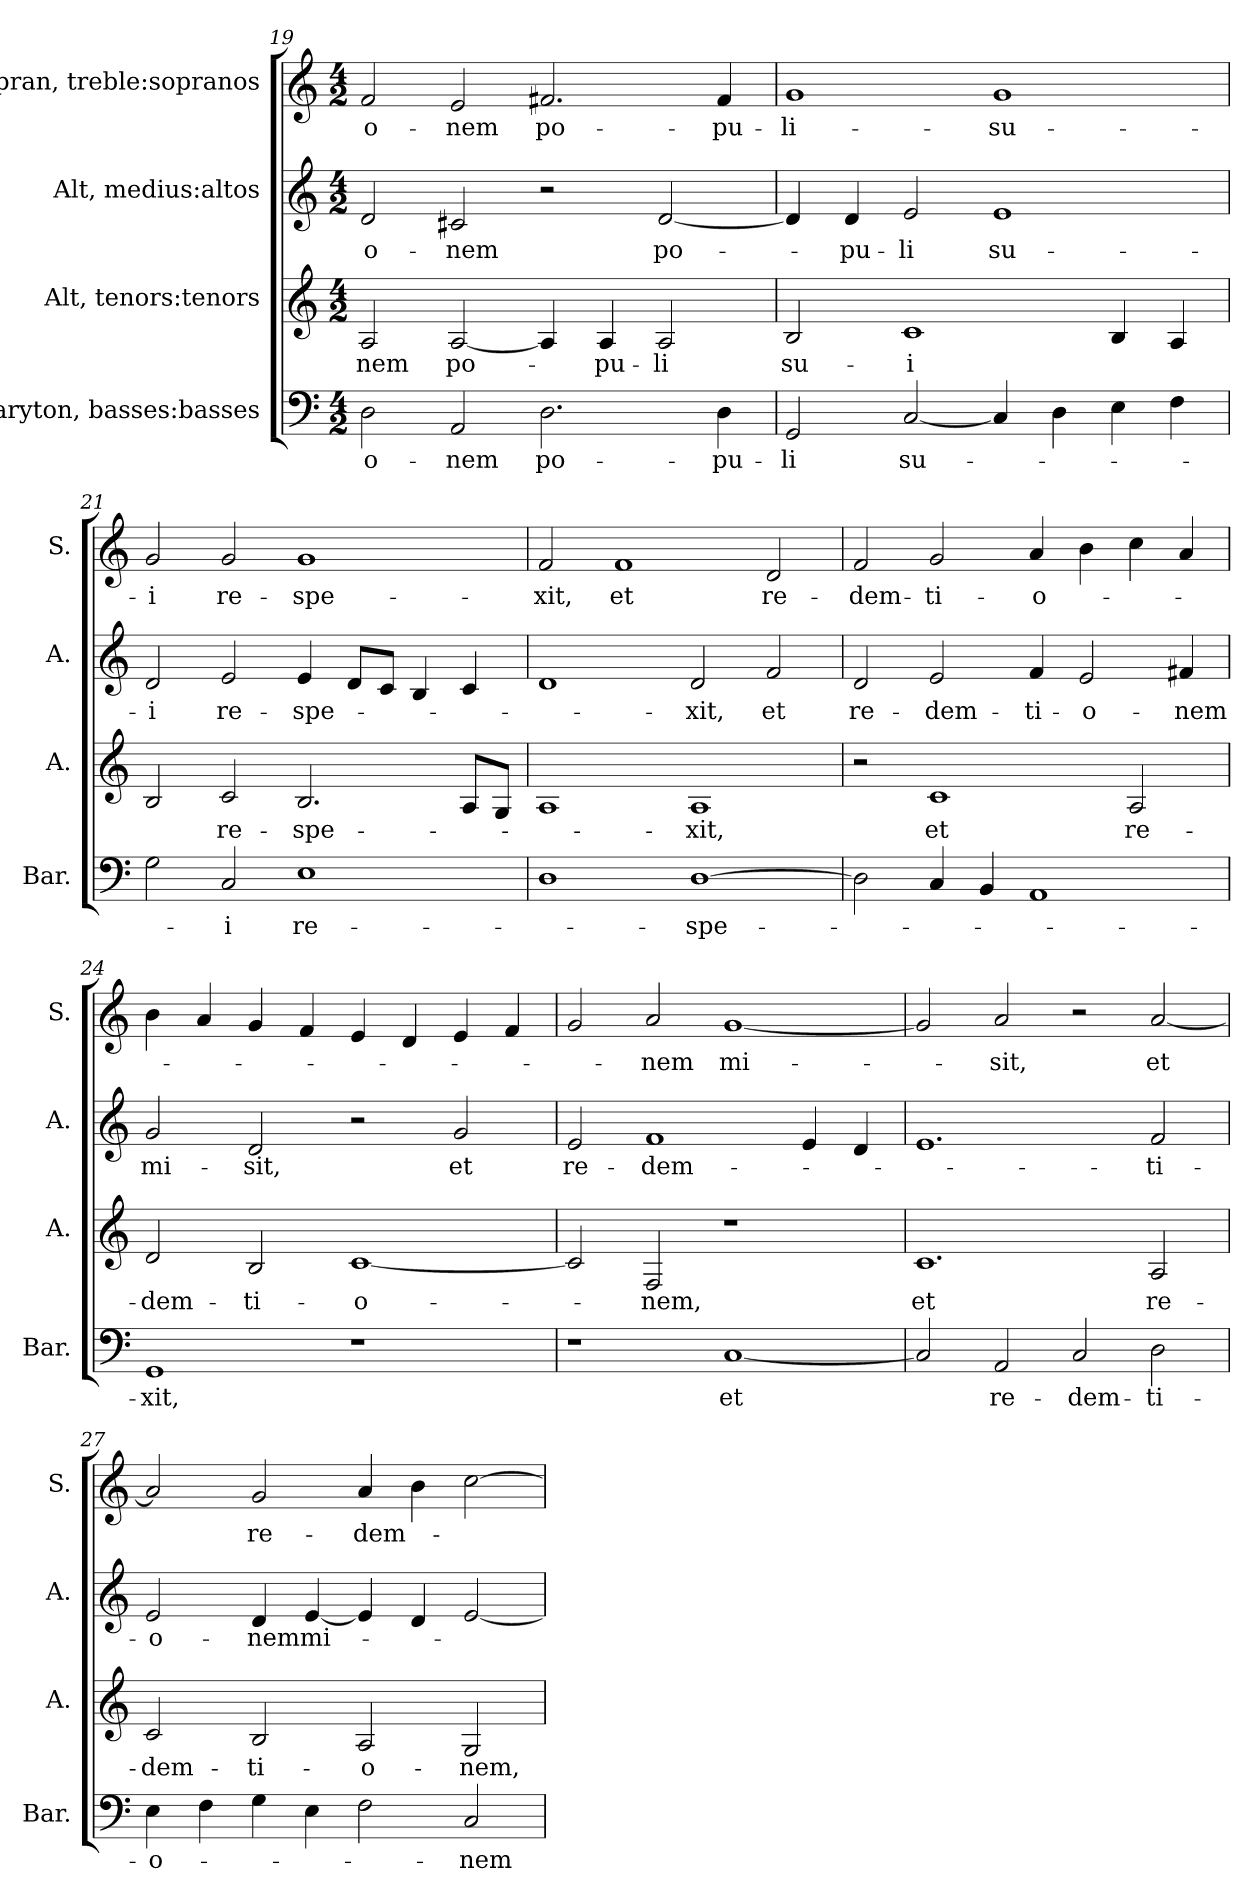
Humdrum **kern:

**kern	**text	**kern	**text	**kern	**text	**kern	**text
*part4	*part4	*part3	*part3	*part2	*part2	*part1	*part1
*staff4	*staff4	*staff3	*staff3	*staff2	*staff2	*staff1	*staff1
*I"Baryton, basses:basses	*	*I"Alt, tenors:tenors	*	*I"Alt, medius:altos	*	*I"Sopran, treble:sopranos	*
*I'Bar.	*	*I'A.	*	*I'A.	*	*I'S.	*
*clefF4	*	*clefG2	*	*clefG2	*	*clefG2	*
*k[]	*	*k[]	*	*k[]	*	*k[]	*
*M4/2	*	*M4/2	*	*M4/2	*	*M4/2	*
=19	=19	=19	=19	=19	=19	=19	=19
!	!LO:LY:b	!	!LO:LY:b	!	!LO:LY:b	!	!LO:LY:b
2D\	-o-	2A/	-nem	2d/	-o-	2f/	-o-
!	!LO:LY:b	!	!LO:LY:b	!	!LO:LY:b	!	!LO:LY:b
2AA/	-nem	[2A/	po-	2c#X/	-nem	2e/	-nem
!	!LO:LY:b	!	!	!	!	!	!LO:LY:b
2.D\	po-	4A/]	.	2r	.	2.f#X/	po-
!	!	!	!LO:LY:b	!	!	!	!
.	.	4A/	-pu-	.	.	.	.
!	!	!	!LO:LY:b	!	!LO:LY:b	!	!
.	.	2A/	-li	[2d/	po-	.	.
!	!LO:LY:b	!	!	!	!	!	!LO:LY:b
4D\	-pu-	.	.	.	.	4f#/	-pu-
!!LO:PB:g=z
=20	=20	=20	=20	=20	=20	=20	=20
!	!LO:LY:b	!	!LO:LY:b	!	!	!	!LO:LY:b
2GG/	-li	2B/	su-	4d/]	.	1g	-li-
!	!	!	!	!	!LO:LY:b	!	!
.	.	.	.	4d/	-pu-	.	.
!	!LO:LY:b	!	!LO:LY:b	!	!LO:LY:b	!	!
[2C/	su-	1c	-i	2e/	-li	.	.
!	!	!	!	!	!LO:LY:b	!	!LO:LY:b
4C/]	.	.	.	1e	su-	1g	-su-
4D\	.	.	.	.	.	.	.
4E\	.	4B/	.	.	.	.	.
4F\	.	4A/	.	.	.	.	.
=21	=21	=21	=21	=21	=21	=21	=21
!	!	!	!	!	!LO:LY:b	!	!LO:LY:b
2G\	.	2B/	.	2d/	-i	2g/	-i
!	!LO:LY:b	!	!LO:LY:b	!	!LO:LY:b	!	!LO:LY:b
2C/	-i	2c/	re-	2e/	re-	2g/	re-
!	!LO:LY:b	!	!LO:LY:b	!	!LO:LY:b	!	!LO:LY:b
1E	re-	2.B/	-spe-	4e/	-spe-	1g	-spe-
.	.	.	.	8d/L	.	.	.
.	.	.	.	8c/J	.	.	.
.	.	.	.	4B/	.	.	.
.	.	8A/L	.	4c/	.	.	.
.	.	8G/J	.	.	.	.	.
=22	=22	=22	=22	=22	=22	=22	=22
!	!	!	!	!	!	!	!LO:LY:b
1D	.	1A	.	1d	.	2f/	-xit,
!	!	!	!	!	!	!	!LO:LY:b
.	.	.	.	.	.	1f	et
!	!LO:LY:b	!	!LO:LY:b	!	!LO:LY:b	!	!
[1D	-spe-	1A	-xit,	2d/	-xit,	.	.
!	!	!	!	!	!LO:LY:b	!	!LO:LY:b
.	.	.	.	2f/	et	2d/	re-
=23	=23	=23	=23	=23	=23	=23	=23
!	!	!	!	!	!LO:LY:b	!	!LO:LY:b
2D\]	.	2r	.	2d/	re-	2f/	-dem-
!	!	!	!LO:LY:b	!	!LO:LY:b	!	!LO:LY:b
4C/	.	1c	et	2e/	-dem-	2g/	-ti-
4BB/	.	.	.	.	.	.	.
!	!	!	!	!	!LO:LY:b	!	!LO:LY:b
1AA	.	.	.	4f/	-ti-	4a/	-o-
!	!	!	!	!	!LO:LY:b	!	!
.	.	.	.	2e/	-o-	4b\	.
!	!	!	!LO:LY:b	!	!	!	!
.	.	2A/	re-	.	.	4cc\	.
!	!	!	!	!	!LO:LY:b	!	!
.	.	.	.	4f#X/	-nem	4a/	.
!!LO:LB:g=z
=24	=24	=24	=24	=24	=24	=24	=24
!	!LO:LY:b	!	!LO:LY:b	!	!LO:LY:b	!	!
1GG	-xit,	2d/	-dem-	2g/	mi-	4b\	.
.	.	.	.	.	.	4a/	.
!	!	!	!LO:LY:b	!	!LO:LY:b	!	!
.	.	2B/	-ti-	2d/	-sit,	4g/	.
.	.	.	.	.	.	4f/	.
!	!	!	!LO:LY:b	!	!	!	!
1r	.	[1c	-o-	2r	.	4e/	.
.	.	.	.	.	.	4d/	.
!	!	!	!	!	!LO:LY:b	!	!
.	.	.	.	2g/	et	4e/	.
.	.	.	.	.	.	4f/	.
=25	=25	=25	=25	=25	=25	=25	=25
!	!	!	!	!	!LO:LY:b	!	!
1r	.	2c/]	.	2e/	re-	2g/	.
!	!	!	!LO:LY:b	!	!LO:LY:b	!	!LO:LY:b
.	.	2F/	-nem,	1f	-dem-	2a/	-nem
!	!LO:LY:b	!	!	!	!	!	!LO:LY:b
[1C	et	1r	.	.	.	[1g	mi-
.	.	.	.	4e/	.	.	.
.	.	.	.	4d/	.	.	.
=26	=26	=26	=26	=26	=26	=26	=26
!	!	!	!LO:LY:b	!	!	!	!
2C/]	.	1.c	et	1.e	.	2g/]	.
!	!LO:LY:b	!	!	!	!	!	!LO:LY:b
2AA/	re-	.	.	.	.	2a/	-sit,
!	!LO:LY:b	!	!	!	!	!	!
2C/	-dem-	.	.	.	.	2r	.
!	!LO:LY:b	!	!LO:LY:b	!	!LO:LY:b	!	!LO:LY:b
2D\	-ti-	2A/	re-	2f/	-ti-	[2a/	et
=27	=27	=27	=27	=27	=27	=27	=27
!	!LO:LY:b	!	!LO:LY:b	!	!LO:LY:b	!	!
4E\	-o-	2c/	-dem-	2e/	-o-	2a/]	.
4F\	.	.	.	.	.	.	.
!	!	!	!LO:LY:b	!	!LO:LY:b	!	!LO:LY:b
4G\	.	2B/	-ti-	4d/	-nem	2g/	re-
!	!	!	!	!	!LO:LY:b	!	!
4E\	.	.	.	[4e/	mi-	.	.
!	!	!	!LO:LY:b	!	!	!	!LO:LY:b
2F\	.	2A/	-o-	4e/]	.	4a/	-dem-
.	.	.	.	4d/	.	4b\	.
!	!LO:LY:b	!	!LO:LY:b	!	!	!	!
2C/	-nem	2G/	-nem,	[2e/	.	[2cc\	.
=	=	=	=	=	=	=	=
*-	*-	*-	*-	*-	*-	*-	*-
